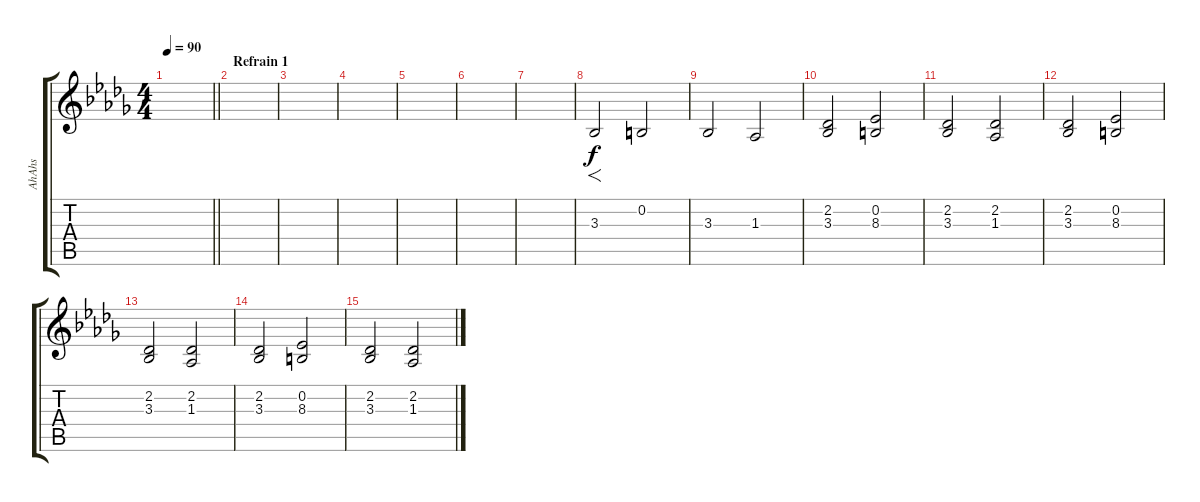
\track ("AhAhs" "AhAhs") {instrument choiraahs}
\staff {score tabs}
\tuning (E4 B3 G3 D3 A2 E2) {hide}
\ts (4 4)
\tempo 90
\clef g2
\barLineRight lightlight
\ks db
|
\section ("" "Refrain 1")
|
|
|
|
|
|
3.3.2{f} 0.2.2 |
3.3.2 1.3.2 |
(2.2 3.3).2 (0.2 8.3).2 |
(2.2 3.3).2 (2.2 1.3).2 |
(2.2 3.3).2 (0.2 8.3).2 |
(2.2 3.3).2 (2.2 1.3).2 |
(2.2 3.3).2 (0.2 8.3).2 |
(2.2 3.3).2 (2.2 1.3).2
